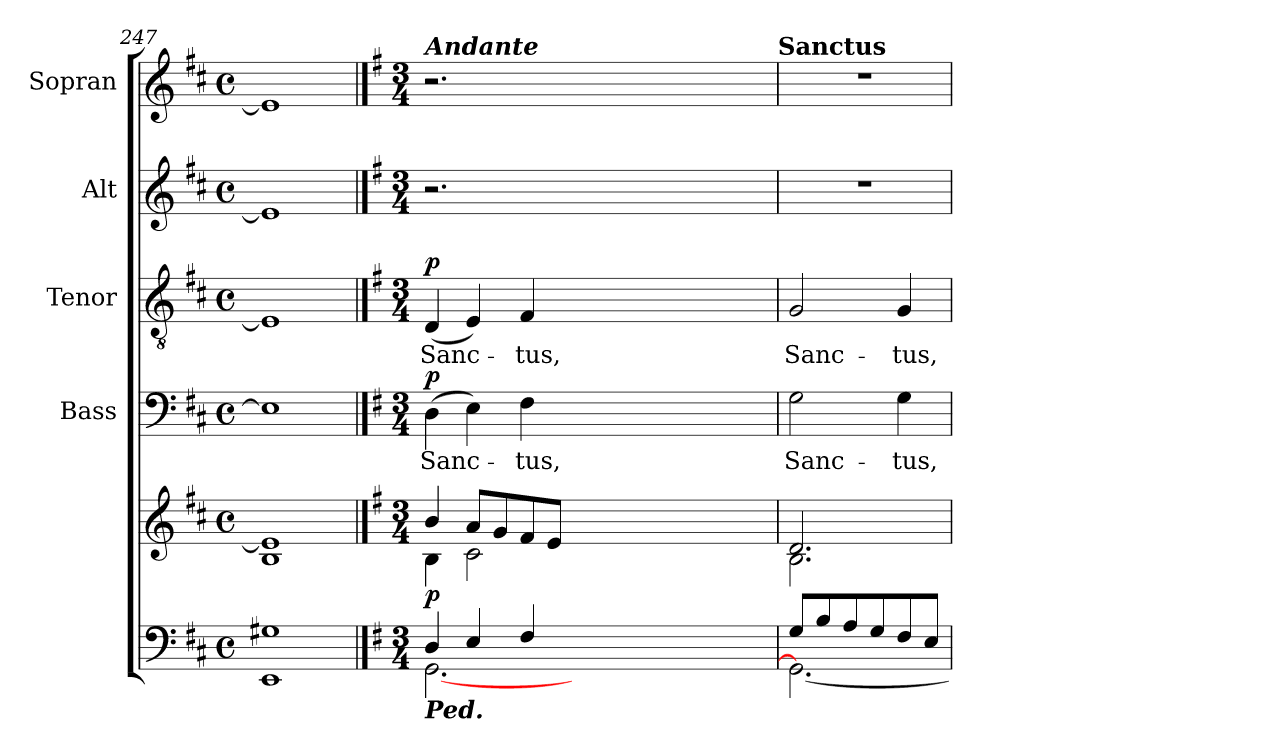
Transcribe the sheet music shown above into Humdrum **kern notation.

**kern	**kern	**dynam	**kern	**text	**dynam	**kern	**text	**dynam	**kern	**kern
*part5	*part5	*part5	*part4	*part4	*part4	*part3	*part3	*part3	*part2	*part1
*staff6	*staff5	*staff5/6	*staff4	*staff4	*staff4	*staff3	*staff3	*staff3	*staff2	*staff1
*	*	*	*I"Bass	*	*	*I"Tenor	*	*	*I"Alt	*I"Sopran
*	*	*	*I'B.	*	*	*I'T.	*	*	*I'A.	*I'S.
*clefF4	*clefG2	*	*clefF4	*	*	*clefGv2	*	*	*clefG2	*clefG2
*k[f#c#]	*k[f#c#]	*	*k[f#c#]	*	*	*k[f#c#]	*	*	*k[f#c#]	*k[f#c#]
*D:	*D:	*	*D:	*	*	*D:	*	*	*D:	*D:
*M4/4	*M4/4	*	*M4/4	*	*	*M4/4	*	*	*M4/4	*M4/4
*met(c)	*met(c)	*	*met(c)	*	*	*met(c)	*	*	*met(c)	*met(c)
=247	=247	=247	=247	=247	=247	=247	=247	=247	=247	=247
*^	*^	*	*	*	*	*	*	*	*	*
1G#X	1EE	1e]	1B	.	1E]	.	.	1E]	.	.	1e]	1e]
!!LO:LB:g=z
==248	==248	==248	==248	==248	==248	==248	==248	==248	==248	==248	==248	==248
*k[f#]	*	*k[f#]	*	*	*k[f#]	*	*	*k[f#]	*	*	*k[f#]	*k[f#]
*G:	*	*G:	*	*	*G:	*	*	*G:	*	*	*G:	*G:
*M3/4	*	*M3/4	*	*	*M3/4	*	*	*M3/4	*	*	*M3/4	*M3/4
!	!	!	!	!	!	!	!	!	!	!	!	!LO:TX:a:Bi:t=Andante
!LO:TX:b:Bi:t=Ped.	!	!	!	!	!	!	!	!	!	!	!	!
!	!	!	!	!LO:DY:b	!	!LO:LY:b	!LO:DY:a	!	!LO:LY:b	!LO:DY:a	!	!
4D/	[<2.GG\	4b/	4B\	p	(>4D\	Sanc-	p	(<4D/	Sanc-	p	2.r	2.r
4E/	.	8a/L	2c\	.	4E\)	.	.	4E/)	.	.	.	.
.	.	8g/	.	.	.	.	.	.	.	.	.	.
!	!	!	!	!	!	!LO:LY:b	!	!	!LO:LY:b	!	!	!
4F#/	.	8f#/	.	.	4F#\	-tus,	.	4F#/	-tus,	.	.	.
.	.	8e/J	.	.	.	.	.	.	.	.	.	.
2%7ryy	2%7ryy	2%7ryy	2%7ryy	.	2%7ryy	.	.	2%7ryy	.	.	2%7ryy	2%7ryy
!	!	!	!	!	!	!	!	!	!	!	!	!LO:TX:a:B:t=Sanctus
=249	=249	=249	=249	=249	=249	=249	=249	=249	=249	=249	=249	=249
!	!	!	!	!	!	!LO:LY:b	!	!	!LO:LY:b	!	!	!
8G/L	2.GG\_	2.d/	2.B\	.	2G\	Sanc-	.	2G/	Sanc-	.	2.r	2.r
8B/	.	.	.	.	.	.	.	.	.	.	.	.
8A/	.	.	.	.	.	.	.	.	.	.	.	.
8G/	.	.	.	.	.	.	.	.	.	.	.	.
!	!	!	!	!	!	!LO:LY:b	!	!	!LO:LY:b	!	!	!
8F#/	.	.	.	.	4G\	-tus,	.	4G/	-tus,	.	.	.
8E/J	.	.	.	.	.	.	.	.	.	.	.	.
*v	*v	*	*	*	*	*	*	*	*	*	*	*
*	*v	*v	*	*	*	*	*	*	*	*	*
=	=	=	=	=	=	=	=	=	=	=
*-	*-	*-	*-	*-	*-	*-	*-	*-	*-	*-
